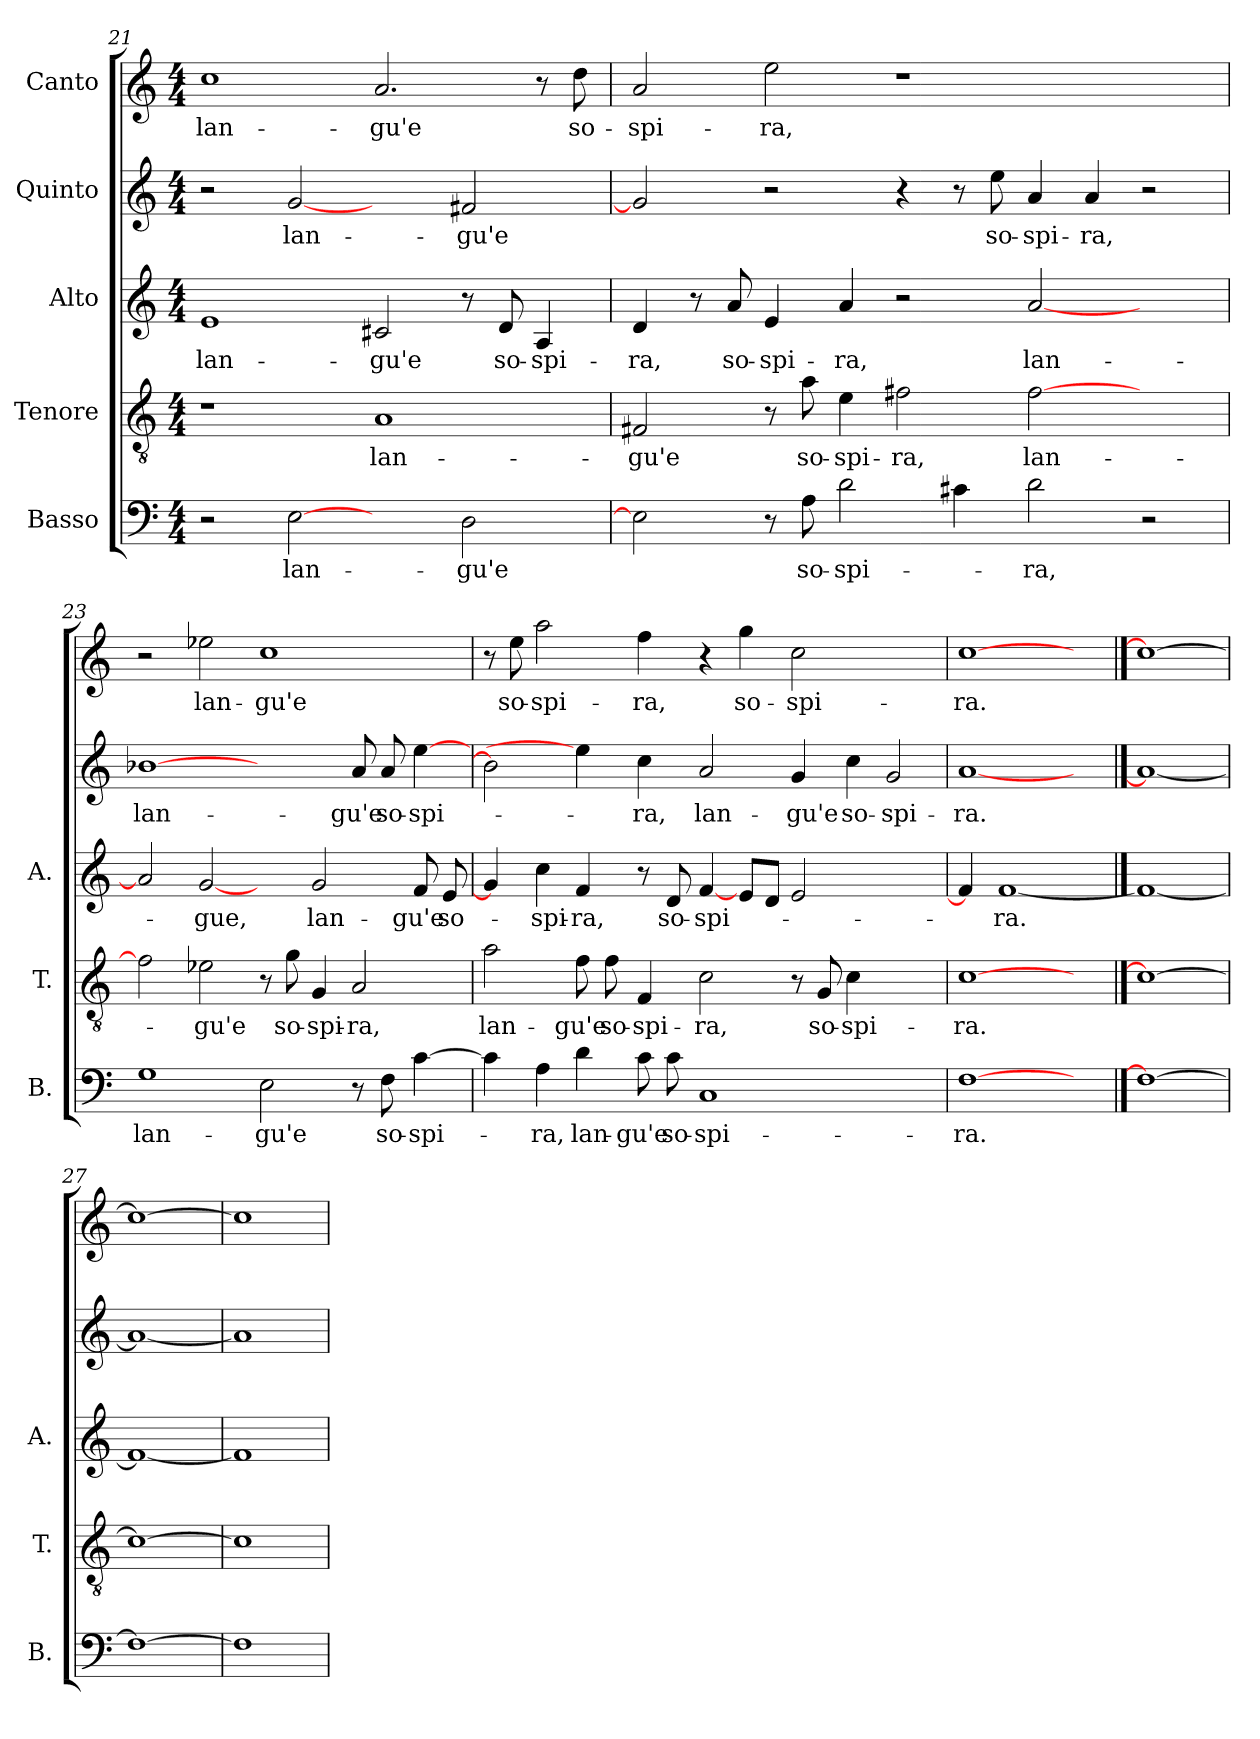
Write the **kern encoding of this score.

**kern	**text	**kern	**text	**kern	**text	**kern	**text	**kern	**text
*part5	*part5	*part4	*part4	*part3	*part3	*part2	*part2	*part1	*part1
*staff5	*staff5	*staff4	*staff4	*staff3	*staff3	*staff2	*staff2	*staff1	*staff1
*I"Basso	*	*I"Tenore	*	*I"Alto	*	*I"Quinto	*	*I"Canto	*
*I'B.	*	*I'T.	*	*I'A.	*	*	*	*	*
*clefF4	*	*clefGv2	*	*clefG2	*	*clefG2	*	*clefG2	*
*k[]	*	*k[]	*	*k[]	*	*k[]	*	*k[]	*
*C:	*	*C:	*	*C:	*	*C:	*	*C:	*
*M4/4	*	*M4/4	*	*M4/4	*	*M4/4	*	*M4/4	*
=21	=21	=21	=21	=21	=21	=21	=21	=21	=21
2r	.	1r	.	1e/	lan-	2r	.	1cc\	lan-
[2E\	lan-	.	.	.	.	[2g/	lan-	.	.
2ryy	.	1A/	lan-	2c#X/	-gu'e	2ryy	.	2.a/	-gu'e
2D\	-gu'e	.	.	8r	.	2f#X/	-gu'e	.	.
.	.	.	.	8d/	so-	.	.	.	.
.	.	.	.	4A/	-spi-	.	.	8r	.
.	.	.	.	.	.	.	.	8dd\	so-
=22	=22	=22	=22	=22	=22	=22	=22	=22	=22
2E\]	.	2F#X/	-gu'e	4d/	-ra,	2g/]	.	2a/	-spi-
.	.	.	.	8r	.	.	.	.	.
.	.	.	.	8a/	so-	.	.	.	.
8r	.	8r	.	4e/	-spi-	2r	.	2ee\	-ra,
8A\	so-	8a\	so-	.	.	.	.	.	.
2d\	-spi-	4e\	-spi-	4a/	-ra,	.	.	.	.
.	.	2f#X\	-ra,	2r	.	4r	.	1r	.
4c#X\	.	.	.	.	.	8r	.	.	.
.	.	.	.	.	.	8ee\	so-	.	.
2d\	-ra,	[2f#\	lan-	[2a/	lan-	4a/	-spi-	.	.
.	.	.	.	.	.	4a/	-ra,	.	.
2r	.	2ryy	.	2ryy	.	2r	.	2ryy	.
=23	=23	=23	=23	=23	=23	=23	=23	=23	=23
1G\	lan-	2f#\]	.	2a/]	.	[1b-X\	lan-	2r	.
.	.	2e-X\	-gu'e	[2g/	-gue,	.	.	2ee-X\	lan-
2E\	-gu'e	8r	.	4ryy	.	2ryy	.	1cc\	-gu'e
.	.	8g\	so-	.	.	.	.	.	.
.	.	4G/	-spi-	2g/	lan-	.	.	.	.
8r	.	2A/	-ra,	.	.	8a/	-gu'e	.	.
8F\	so-	.	.	.	.	8a/	so-	.	.
[4c\	-spi-	.	.	8f/	-gu'e	[4ee\	-spi-	.	.
.	.	.	.	8e/	so-	.	.	.	.
=24	=24	=24	=24	=24	=24	=24	=24	=24	=24
4c\]	.	2a\	lan-	4g/]	.	2b-\]	.	8r	.
.	.	.	.	.	.	.	.	8ee\	so-
4A\	-ra,	.	.	4cc\	-spi-	.	.	2aa\	-spi-
4d\	lan-	8f\	-gu'e	4f/	-ra,	4ee\]	.	.	.
.	.	8f\	so-	.	.	.	.	.	.
8c\	-gu'e	4F/	-spi-	8r	.	4cc\	-ra,	4ff\	-ra,
8c\	so-	.	.	8d/	so-	.	.	.	.
1C/	-spi-	2c\	-ra,	[4f/	-spi-	2a/	lan-	4r	.
.	.	.	.	8e/L	.	.	.	4gg\	so-
.	.	.	.	8d/J	.	.	.	.	.
.	.	8r	.	2e/	.	4g/	-gu'e	2cc\	-spi-
.	.	8G/	so-	.	.	.	.	.	.
.	.	4c\	-spi-	.	.	4cc\	so-	.	.
2ryy	.	2ryy	.	2ryy	.	2g/	-spi-	2ryy	.
=25	=25	=25	=25	=25	=25	=25	=25	=25	=25
[1F\	-ra.	[1c\	-ra.	4f/]	.	[1a/	-ra.	[1cc\	-ra.
.	.	.	.	[1f/	-ra.	.	.	.	.
4ryy	.	4ryy	.	.	.	4ryy	.	4ryy	.
==26	==26	==26	==26	==26	==26	==26	==26	==26	==26
1F\_	.	1c\_	.	1f/_	.	1a/_	.	1cc\_	.
=27	=27	=27	=27	=27	=27	=27	=27	=27	=27
1F\_	.	1c\_	.	1f/_	.	1a/_	.	1cc\_	.
=28	=28	=28	=28	=28	=28	=28	=28	=28	=28
1F\]	.	1c\]	.	1f/]	.	1a/]	.	1cc\]	.
=	=	=	=	=	=	=	=	=	=
*-	*-	*-	*-	*-	*-	*-	*-	*-	*-
